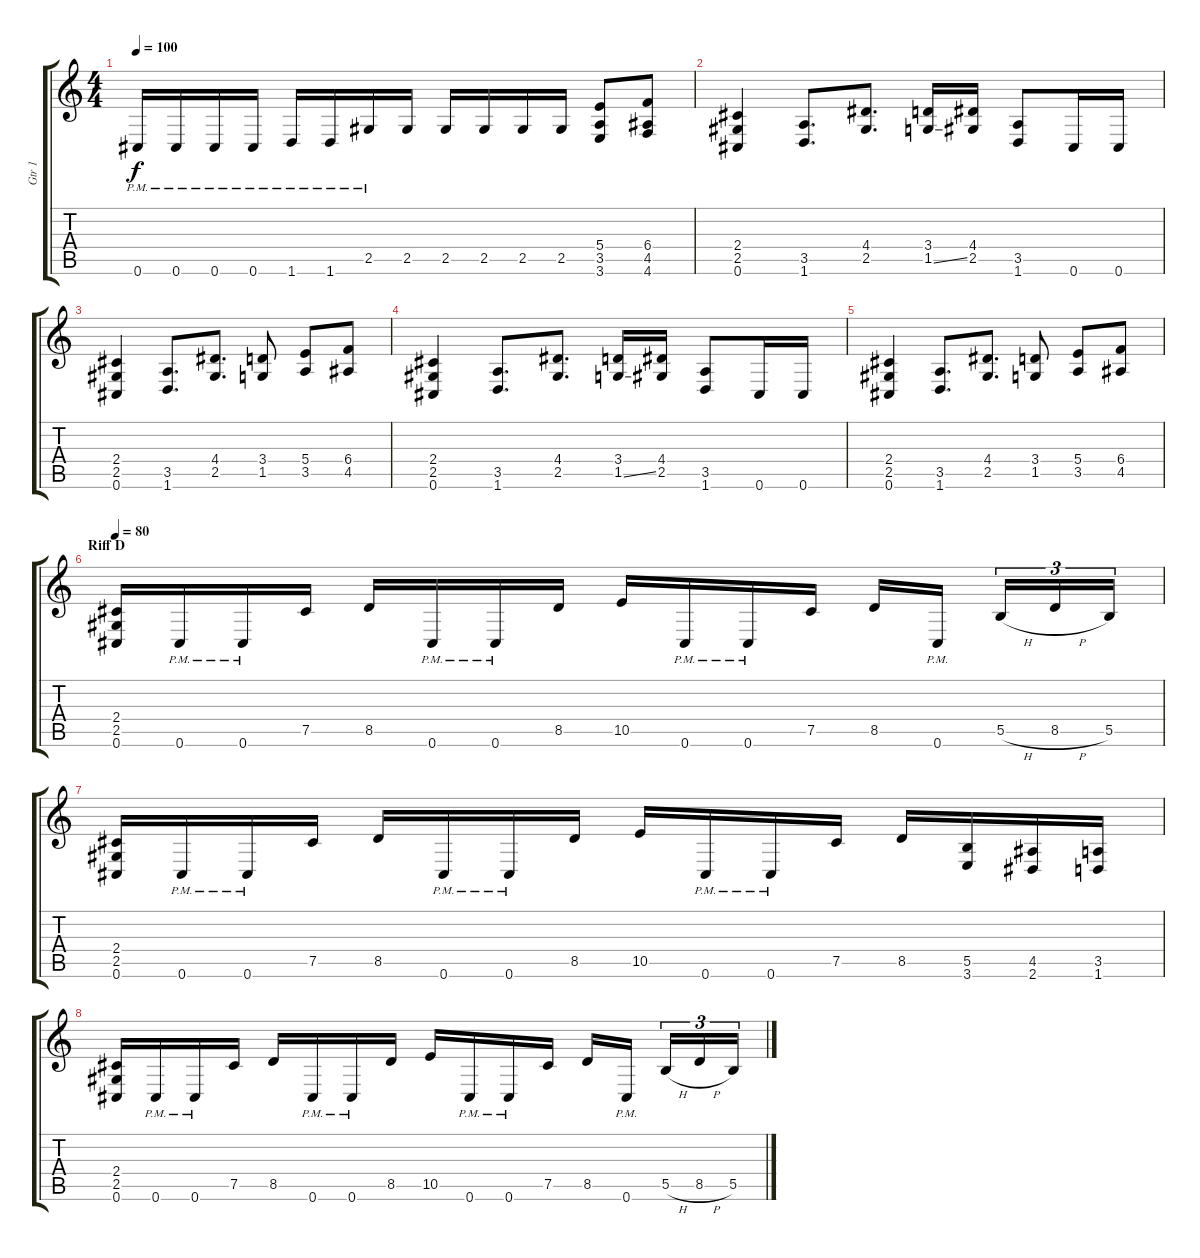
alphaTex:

\track ("Gtr 1" "Gtr 1") {instrument distortionguitar}
\staff {score tabs}
\tuning (Db4 Ab3 E3 B2 Gb2 Db2) {hide}
\ts (4 4)
\tempo 100
\clef g2
\ks c
0.6{pm}.16{dy f} 0.6{pm}.16 0.6{pm}.16 0.6{pm}.16 1.6{pm}.16 1.6{pm}.16 2.5{pm}.16 2.5.16 2.5.16 2.5.16 2.5.16 2.5.16 (5.4 3.5 3.6).8 (6.4 4.5 4.6).8 |
(2.4 2.5 0.6).4 (3.5 1.6).8{d} (4.4 2.5).8{d} (3.4 1.5{ss}).16 (4.4 2.5).16 (3.5 1.6).8 0.6.16 0.6.16 |
(2.4 2.5 0.6).4 (3.5 1.6).8{d} (4.4 2.5).8{d} (3.4 1.5).8 (5.4 3.5).8 (6.4 4.5).8 |
(2.4 2.5 0.6).4 (3.5 1.6).8{d} (4.4 2.5).8{d} (3.4 1.5{ss}).16 (4.4 2.5).16 (3.5 1.6).8 0.6.16 0.6.16 |
(2.4 2.5 0.6).4 (3.5 1.6).8{d} (4.4 2.5).8{d} (3.4 1.5).8 (5.4 3.5).8 (6.4 4.5).8 |
\section ("" "Riff D ")
\tempo 80
(2.4 2.5 0.6).16 0.6{pm}.16 0.6{pm}.16 7.5.16 8.5.16 0.6{pm}.16 0.6{pm}.16 8.5.16 10.5.16 0.6{pm}.16 0.6{pm}.16 7.5.16 8.5.16 0.6{pm}.16{beam splitsecondary} 5.5{h}.16{tu (3 2)} 8.5{h}.16{tu (3 2)} 5.5.16{tu (3 2)} |
(2.4 2.5 0.6).16 0.6{pm}.16 0.6{pm}.16 7.5.16 8.5.16 0.6{pm}.16 0.6{pm}.16 8.5.16 10.5.16 0.6{pm}.16 0.6{pm}.16 7.5.16 8.5.16 (5.5 3.6).16 (4.5 2.6).16 (3.5 1.6).16 |
(2.4 2.5 0.6).16 0.6{pm}.16 0.6{pm}.16 7.5.16 8.5.16 0.6{pm}.16 0.6{pm}.16 8.5.16 10.5.16 0.6{pm}.16 0.6{pm}.16 7.5.16 8.5.16 0.6{pm}.16{beam splitsecondary} 5.5{h}.16{tu (3 2)} 8.5{h}.16{tu (3 2)} 5.5.16{tu (3 2)}
